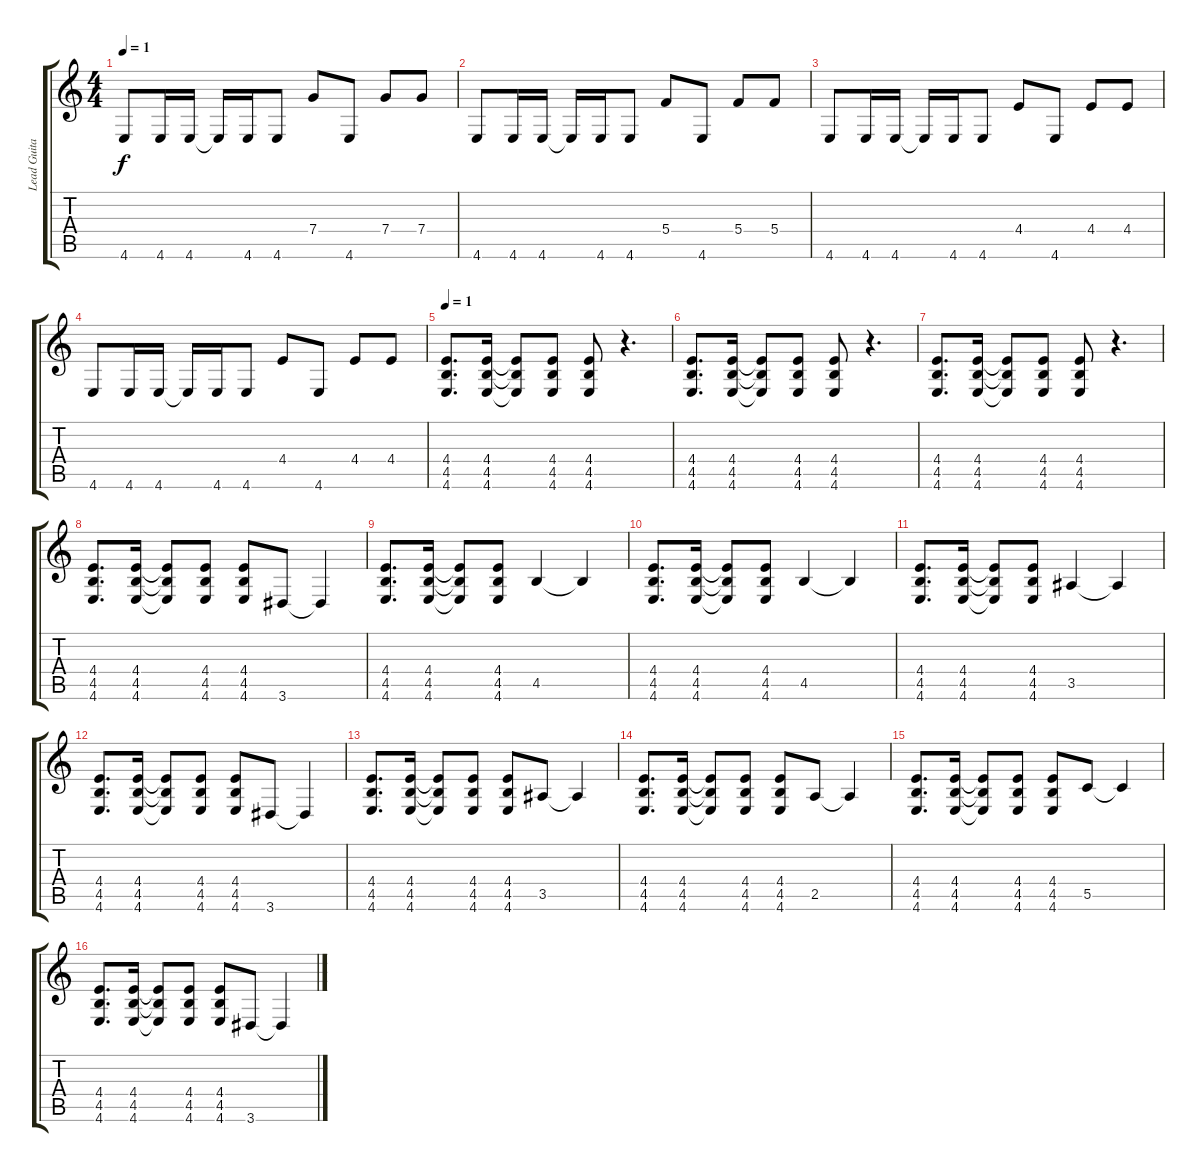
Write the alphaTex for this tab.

\track ("Lead Guitar" "Lead Guita") {instrument overdrivenguitar}
\staff {score tabs}
\tuning (D4 A3 F3 C3 G2 C2) {hide}
\ts (4 4)
\tempo 1
\clef g2
\ks c
4.6.8{dy f} 4.6.16 4.6.16 4.6{t}.16 4.6.16 4.6.8 7.4.8 4.6.8 7.4.8 7.4.8 |
4.6.8 4.6.16 4.6.16 4.6{t}.16 4.6.16 4.6.8 5.4.8 4.6.8 5.4.8 5.4.8 |
4.6.8 4.6.16 4.6.16 4.6{t}.16 4.6.16 4.6.8 4.4.8 4.6.8 4.4.8 4.4.8 |
4.6.8 4.6.16 4.6.16 4.6{t}.16 4.6.16 4.6.8 4.4.8 4.6.8 4.4.8 4.4.8 |
\tempo 1
(4.4 4.5 4.6).8{d} (4.4 4.5 4.6).16 (4.4{t} 4.5{t} 4.6{t}).8 (4.4 4.5 4.6).8 (4.4 4.5 4.6).8 r.4{d} |
(4.4 4.5 4.6).8{d} (4.4 4.5 4.6).16 (4.4{t} 4.5{t} 4.6{t}).8 (4.4 4.5 4.6).8 (4.4 4.5 4.6).8 r.4{d} |
(4.4 4.5 4.6).8{d} (4.4 4.5 4.6).16 (4.4{t} 4.5{t} 4.6{t}).8 (4.4 4.5 4.6).8 (4.4 4.5 4.6).8 r.4{d} |
(4.4 4.5 4.6).8{d} (4.4 4.5 4.6).16 (4.4{t} 4.5{t} 4.6{t}).8 (4.4 4.5 4.6).8 (4.4 4.5 4.6).8 3.6.8 3.6{t}.4 |
(4.4 4.5 4.6).8{d} (4.4 4.5 4.6).16 (4.4{t} 4.5{t} 4.6{t}).8 (4.4 4.5 4.6).8 4.5.4 4.5{t}.4 |
(4.4 4.5 4.6).8{d} (4.4 4.5 4.6).16 (4.4{t} 4.5{t} 4.6{t}).8 (4.4 4.5 4.6).8 4.5.4 4.5{t}.4 |
(4.4 4.5 4.6).8{d} (4.4 4.5 4.6).16 (4.4{t} 4.5{t} 4.6{t}).8 (4.4 4.5 4.6).8 3.5.4 3.5{t}.4 |
(4.4 4.5 4.6).8{d} (4.4 4.5 4.6).16 (4.4{t} 4.5{t} 4.6{t}).8 (4.4 4.5 4.6).8 (4.4 4.5 4.6).8 3.6.8 3.6{t}.4 |
(4.4 4.5 4.6).8{d} (4.4 4.5 4.6).16 (4.4{t} 4.5{t} 4.6{t}).8 (4.4 4.5 4.6).8 (4.4 4.5 4.6).8 3.5.8 3.5{t}.4 |
(4.4 4.5 4.6).8{d} (4.4 4.5 4.6).16 (4.4{t} 4.5{t} 4.6{t}).8 (4.4 4.5 4.6).8 (4.4 4.5 4.6).8 2.5.8 2.5{t}.4 |
(4.4 4.5 4.6).8{d} (4.4 4.5 4.6).16 (4.4{t} 4.5{t} 4.6{t}).8 (4.4 4.5 4.6).8 (4.4 4.5 4.6).8 5.5.8 5.5{t}.4 |
(4.4 4.5 4.6).8{d} (4.4 4.5 4.6).16 (4.4{t} 4.5{t} 4.6{t}).8 (4.4 4.5 4.6).8 (4.4 4.5 4.6).8 3.6.8 3.6{t}.4
